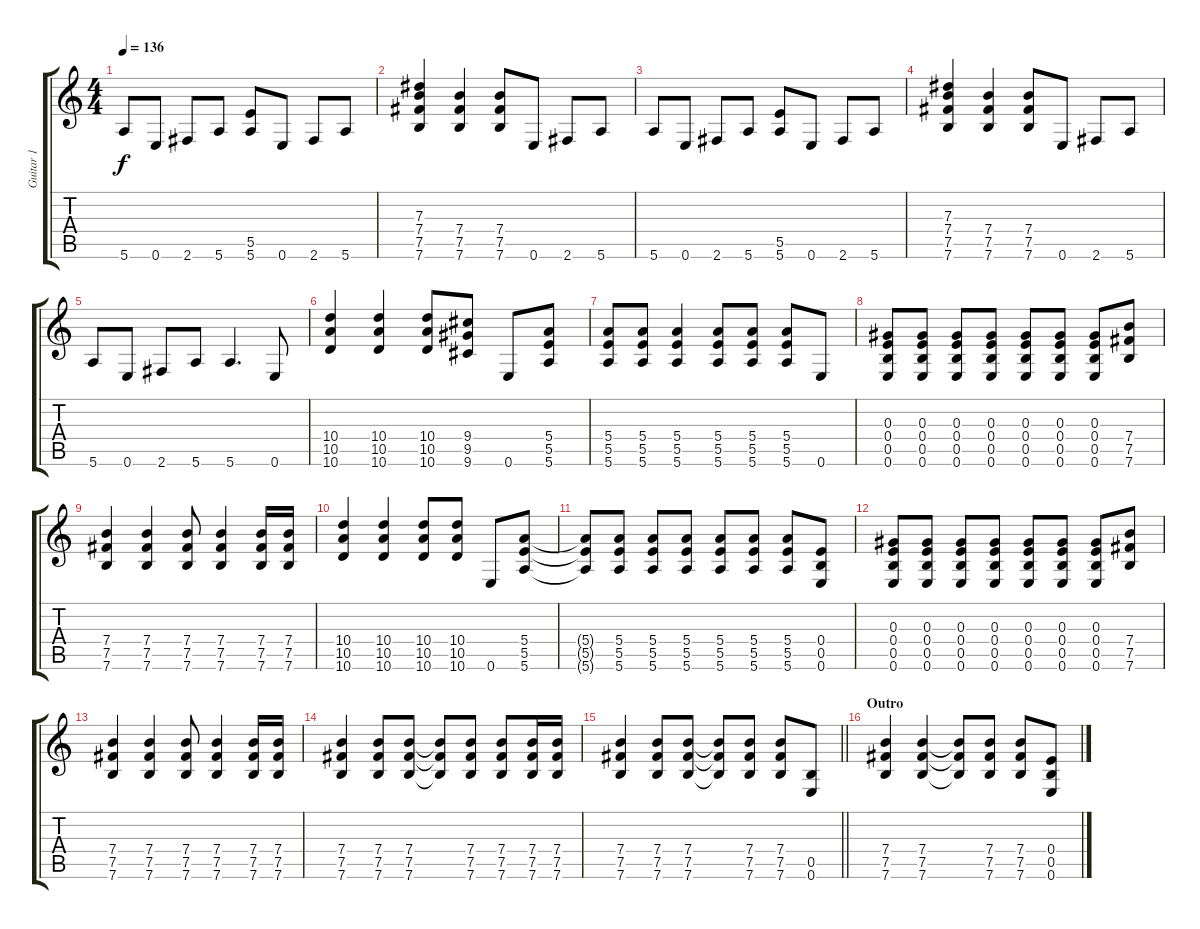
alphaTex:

\track ("Guitar 1" "Guitar 1") {instrument acousticguitarsteel}
\staff {score tabs}
\tuning (E4 B3 Ab3 E3 B2 E2) {hide}
\ts (4 4)
\tempo 136
\clef g2
\ks c
5.6.8{dy f} 0.6.8 2.6.8 5.6.8 (5.5 5.6).8 0.6.8 2.6.8 5.6.8 |
(7.3 7.4 7.5 7.6).4 (7.4 7.5 7.6).4 (7.4 7.5 7.6).8 0.6.8 2.6.8 5.6.8 |
5.6.8 0.6.8 2.6.8 5.6.8 (5.5 5.6).8 0.6.8 2.6.8 5.6.8 |
(7.3 7.4 7.5 7.6).4 (7.4 7.5 7.6).4 (7.4 7.5 7.6).8 0.6.8 2.6.8 5.6.8 |
5.6.8 0.6.8 2.6.8 5.6.8 5.6.4{d} 0.6.8 |
(10.4 10.5 10.6).4 (10.4 10.5 10.6).4 (10.4 10.5 10.6).8 (9.4 9.5 9.6).8 0.6.8 (5.4 5.5 5.6).8 |
(5.4 5.5 5.6).8 (5.4 5.5 5.6).8 (5.4 5.5 5.6).4 (5.4 5.5 5.6).8 (5.4 5.5 5.6).8 (5.4 5.5 5.6).8 0.6.8 |
(0.3 0.4 0.5 0.6).8 (0.3 0.4 0.5 0.6).8 (0.3 0.4 0.5 0.6).8 (0.3 0.4 0.5 0.6).8 (0.3 0.4 0.5 0.6).8 (0.3 0.4 0.5 0.6).8 (0.3 0.4 0.5 0.6).8 (7.4 7.5 7.6).8 |
(7.4 7.5 7.6).4 (7.4 7.5 7.6).4 (7.4 7.5 7.6).8 (7.4 7.5 7.6).4 (7.4 7.5 7.6).16 (7.4 7.5 7.6).16 |
(10.4 10.5 10.6).4 (10.4 10.5 10.6).4 (10.4 10.5 10.6).8 (10.4 10.5 10.6).8 0.6.8 (5.4 5.5 5.6).8 |
(5.4{t} 5.5{t} 5.6{t}).8 (5.4 5.5 5.6).8 (5.4 5.5 5.6).8 (5.4 5.5 5.6).8 (5.4 5.5 5.6).8 (5.4 5.5 5.6).8 (5.4 5.5 5.6).8 (0.4 0.5 0.6).8 |
(0.3 0.4 0.5 0.6).8 (0.3 0.4 0.5 0.6).8 (0.3 0.4 0.5 0.6).8 (0.3 0.4 0.5 0.6).8 (0.3 0.4 0.5 0.6).8 (0.3 0.4 0.5 0.6).8 (0.3 0.4 0.5 0.6).8 (7.4 7.5 7.6).8 |
(7.4 7.5 7.6).4 (7.4 7.5 7.6).4 (7.4 7.5 7.6).8 (7.4 7.5 7.6).4 (7.4 7.5 7.6).16 (7.4 7.5 7.6).16 |
(7.4 7.5 7.6).4 (7.4 7.5 7.6).8 (7.4 7.5 7.6).8 (7.4{t} 7.5{t} 7.6{t}).8 (7.4 7.5 7.6).8 (7.4 7.5 7.6).8 (7.4 7.5 7.6).16 (7.4 7.5 7.6).16 |
\barLineRight lightlight
(7.4 7.5 7.6).4 (7.4 7.5 7.6).8 (7.4 7.5 7.6).8 (7.4{t} 7.5{t} 7.6{t}).8 (7.4 7.5 7.6).8 (7.4 7.5 7.6).8 (0.5 0.6).8 |
\section ("" "Outro")
(7.4 7.5 7.6).4 (7.4 7.5 7.6).4 (7.4{t} 7.5{t} 7.6{t}).8 (7.4 7.5 7.6).8 (7.4 7.5 7.6).8 (0.4 0.5 0.6).8
